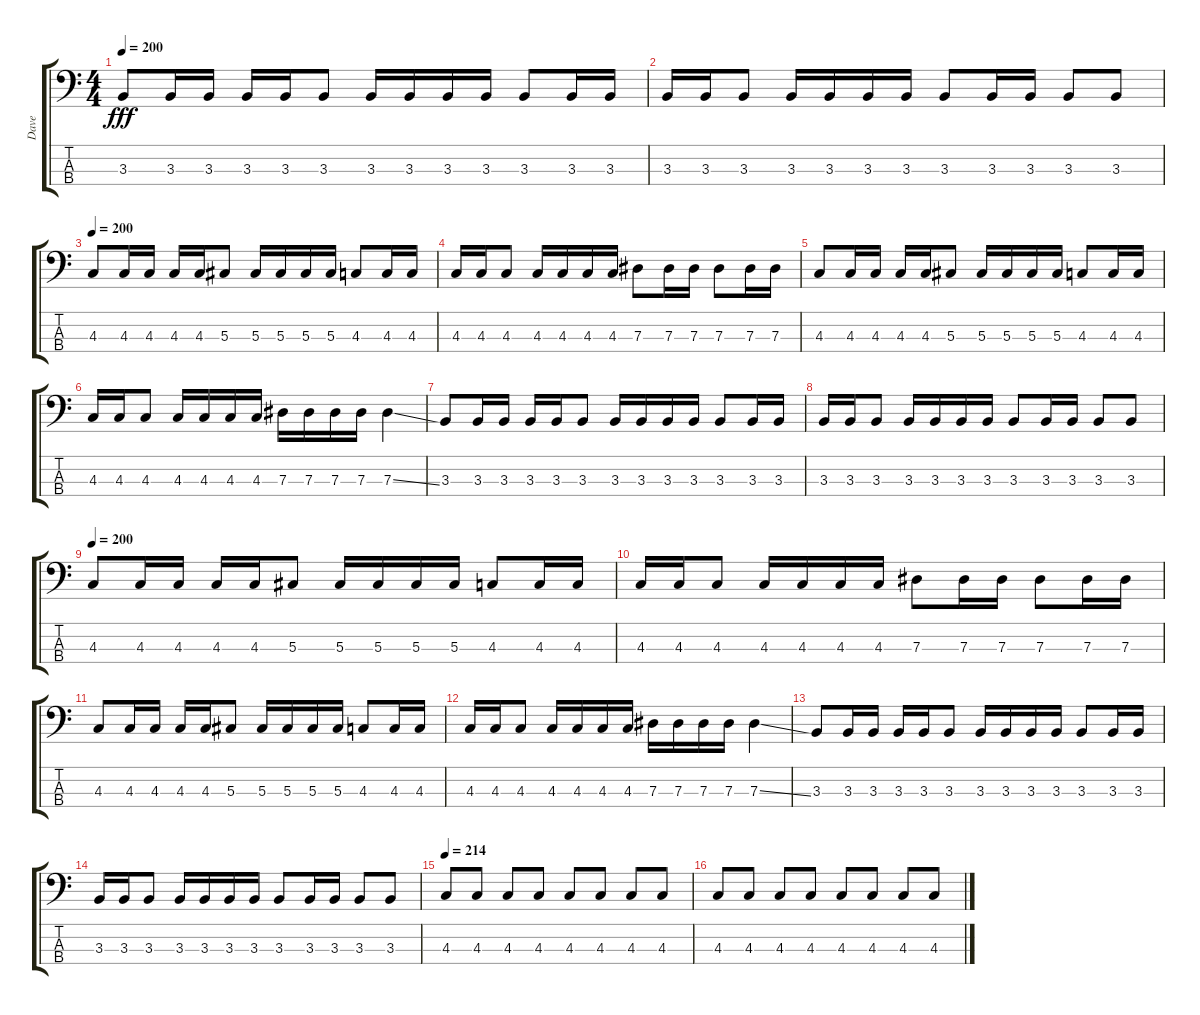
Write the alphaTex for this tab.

\track ("Dave" "Dave") {instrument electricbassfinger}
\staff {score tabs}
\tuning (Gb2 Db2 Ab1 Eb1) {hide}
\ts (4 4)
\tempo 200
\clef f4
\ks c
3.3.8{dy fff} 3.3.16 3.3.16 3.3.16 3.3.16 3.3.8 3.3.16 3.3.16 3.3.16 3.3.16 3.3.8 3.3.16 3.3.16 |
3.3.16 3.3.16 3.3.8 3.3.16 3.3.16 3.3.16 3.3.16 3.3.8 3.3.16 3.3.16 3.3.8 3.3.8 |
\tempo 200
4.3.8 4.3.16 4.3.16 4.3.16 4.3.16 5.3.8 5.3.16 5.3.16 5.3.16 5.3.16 4.3.8 4.3.16 4.3.16 |
4.3.16 4.3.16 4.3.8 4.3.16 4.3.16 4.3.16 4.3.16 7.3.8 7.3.16 7.3.16 7.3.8 7.3.16 7.3.16 |
4.3.8 4.3.16 4.3.16 4.3.16 4.3.16 5.3.8 5.3.16 5.3.16 5.3.16 5.3.16 4.3.8 4.3.16 4.3.16 |
4.3.16 4.3.16 4.3.8 4.3.16 4.3.16 4.3.16 4.3.16 7.3.16 7.3.16 7.3.16 7.3.16 7.3{ss}.4 |
3.3.8 3.3.16 3.3.16 3.3.16 3.3.16 3.3.8 3.3.16 3.3.16 3.3.16 3.3.16 3.3.8 3.3.16 3.3.16 |
3.3.16 3.3.16 3.3.8 3.3.16 3.3.16 3.3.16 3.3.16 3.3.8 3.3.16 3.3.16 3.3.8 3.3.8 |
\tempo 200
4.3.8 4.3.16 4.3.16 4.3.16 4.3.16 5.3.8 5.3.16 5.3.16 5.3.16 5.3.16 4.3.8 4.3.16 4.3.16 |
4.3.16 4.3.16 4.3.8 4.3.16 4.3.16 4.3.16 4.3.16 7.3.8 7.3.16 7.3.16 7.3.8 7.3.16 7.3.16 |
4.3.8 4.3.16 4.3.16 4.3.16 4.3.16 5.3.8 5.3.16 5.3.16 5.3.16 5.3.16 4.3.8 4.3.16 4.3.16 |
4.3.16 4.3.16 4.3.8 4.3.16 4.3.16 4.3.16 4.3.16 7.3.16 7.3.16 7.3.16 7.3.16 7.3{ss}.4 |
3.3.8 3.3.16 3.3.16 3.3.16 3.3.16 3.3.8 3.3.16 3.3.16 3.3.16 3.3.16 3.3.8 3.3.16 3.3.16 |
3.3.16 3.3.16 3.3.8 3.3.16 3.3.16 3.3.16 3.3.16 3.3.8 3.3.16 3.3.16 3.3.8 3.3.8 |
\tempo 214
4.3.8 4.3.8 4.3.8 4.3.8 4.3.8 4.3.8 4.3.8 4.3.8 |
4.3.8 4.3.8 4.3.8 4.3.8 4.3.8 4.3.8 4.3.8 4.3.8
